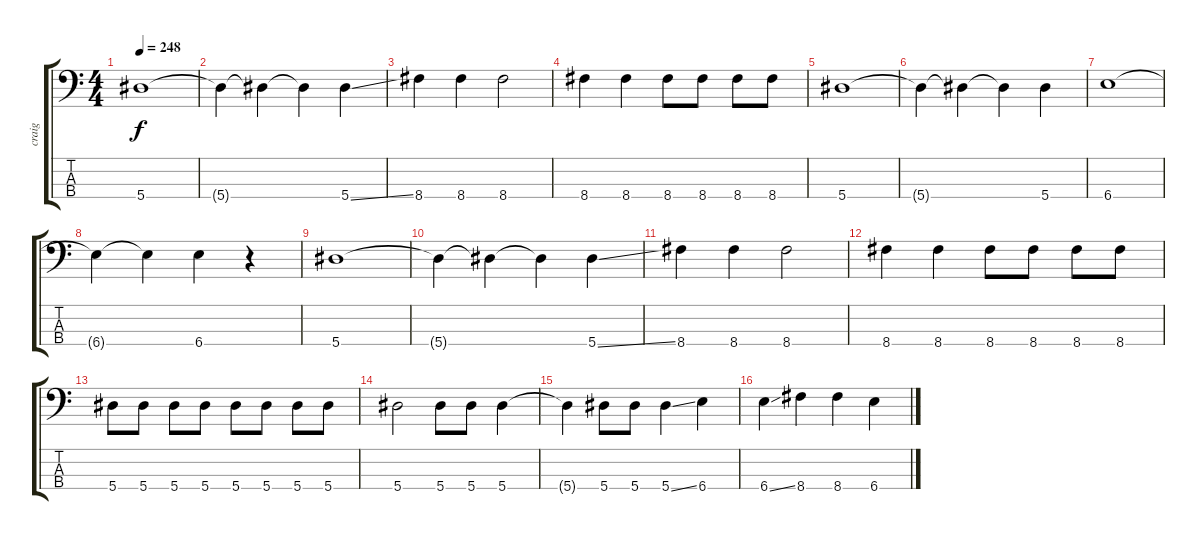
\track ("craig" "craig") {instrument slapbass2}
\staff {score tabs}
\tuning (Eb3 Bb2 F2 Bb1) {hide}
\ts (4 4)
\tempo 248
\clef f4
\ks c
5.4.1{dy f} |
5.4{t}.4 5.4{t}.4 5.4{t}.4 5.4{ss}.4 |
8.4.4 8.4.4 8.4.2 |
8.4.4 8.4.4 8.4.8 8.4.8 8.4.8 8.4.8 |
5.4.1 |
5.4{t}.4 5.4{t}.4 5.4{t}.4 5.4.4 |
6.4.1 |
6.4{t}.4 6.4{t}.4 6.4.4 r.4 |
5.4.1 |
5.4{t}.4 5.4{t}.4 5.4{t}.4 5.4{ss}.4 |
8.4.4 8.4.4 8.4.2 |
8.4.4 8.4.4 8.4.8 8.4.8 8.4.8 8.4.8 |
5.4.8 5.4.8 5.4.8 5.4.8 5.4.8 5.4.8 5.4.8 5.4.8 |
5.4.2 5.4.8 5.4.8 5.4.4 |
5.4{t}.4 5.4.8 5.4.8 5.4{ss}.4 6.4.4 |
6.4{ss}.4 8.4.4 8.4.4 6.4.4
